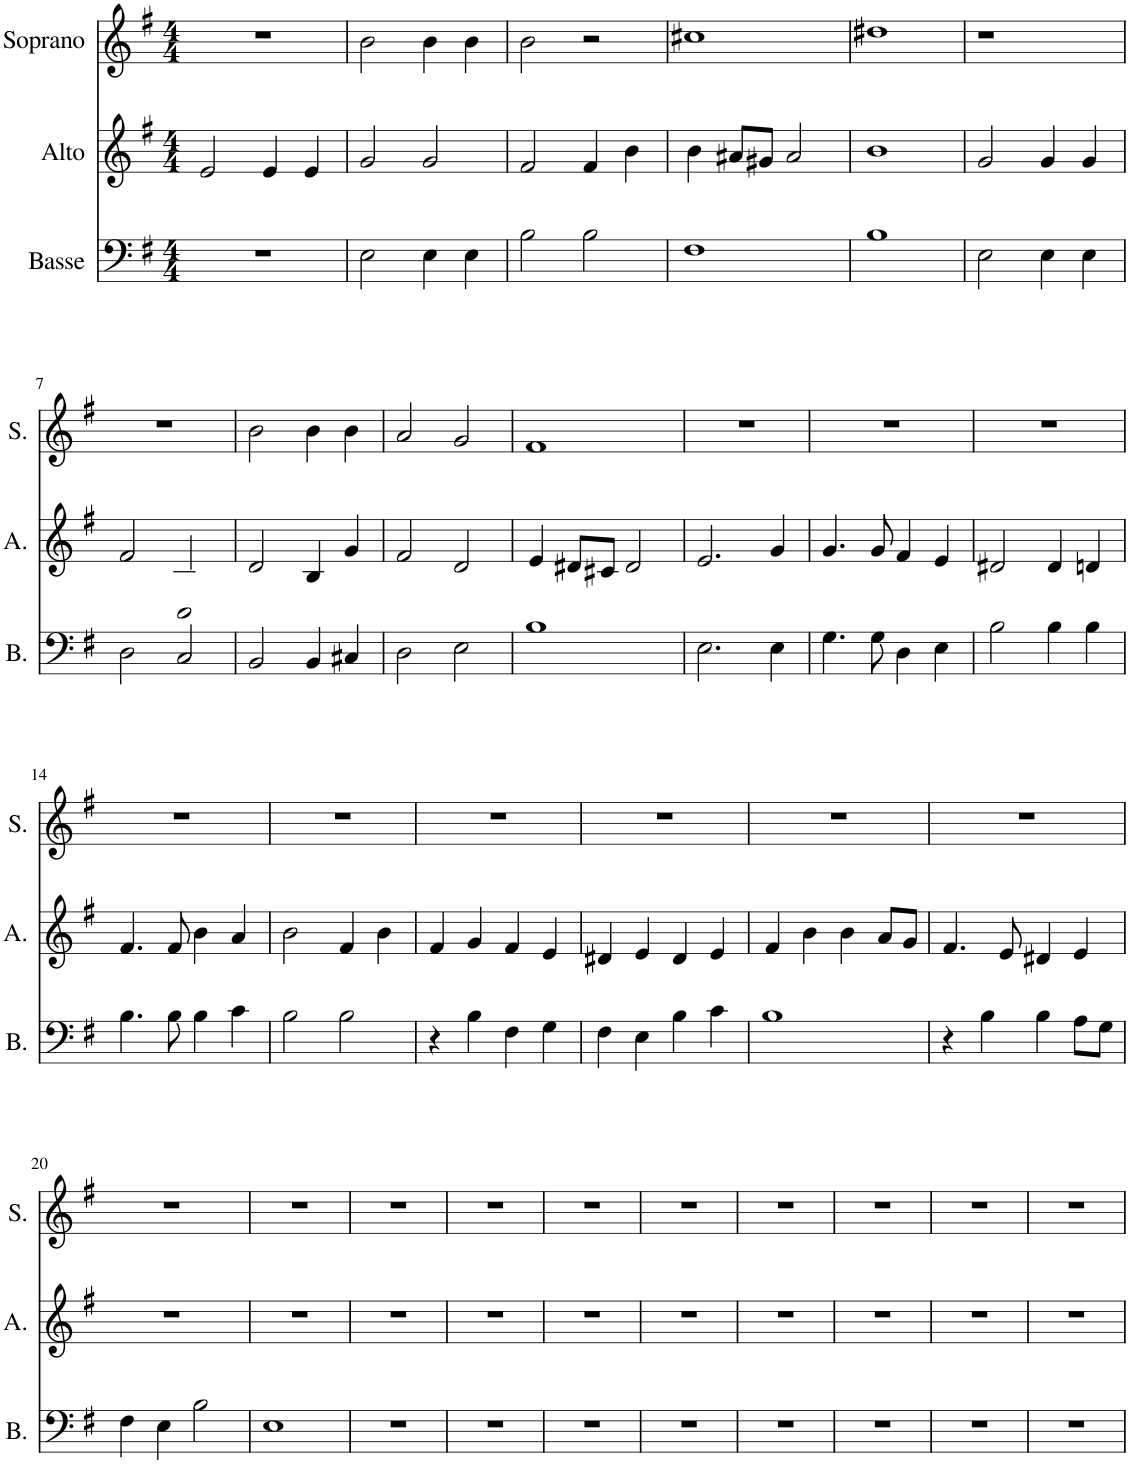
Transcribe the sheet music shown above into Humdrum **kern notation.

**kern	**kern	**kern
*part3	*part2	*part1
*staff3	*staff2	*staff1
*I"Basse	*I"Alto	*I"Soprano
*I'B.	*I'A.	*I'S.
*clefF4	*clefG2	*clefG2
*k[f#]	*k[f#]	*k[f#]
*M4/4	*M4/4	*M4/4
=1	=1	=1
1r	2e/	1r
.	4e/	.
.	4e/	.
=2	=2	=2
2E\	2g/	2b\
4E\	2g/	4b\
4E\	.	4b\
=3	=3	=3
2B\	2f#/	2b\
2B\	4f#/	2r
.	4b\	.
=4	=4	=4
1F#	4b\	1cc#X
.	8a#X/L	.
.	8g#X/J	.
.	2a#/	.
=5	=5	=5
1B	1b	1dd#X
=6	=6	=6
2E\	2g/	1r
4E\	4g/	.
4E\	4g/	.
!!LO:LB:g=z
=7	=7	=7
2D\	2f#/	1r
2C/	2c/	.
=8	=8	=8
2BB/	2d/	2b\
4BB/	4B/	4b\
4C#X/	4g/	4b\
=9	=9	=9
2D\	2f#/	2a/
2E\	2d/	2g/
=10	=10	=10
1B	4e/	1f#
.	8d#X/L	.
.	8c#X/J	.
.	2d#/	.
=11	=11	=11
2.E\	2.e/	1r
4E\	4g/	.
=12	=12	=12
4.G\	4.g/	1r
8G\	8g/	.
4D\	4f#/	.
4E\	4e/	.
=13	=13	=13
2B\	2d#X/	1r
4B\	4d#/	.
4B\	4dn/	.
!!LO:LB:g=z
=14	=14	=14
4.B\	4.f#/	1r
8B\	8f#/	.
4B\	4b\	.
4c\	4a/	.
=15	=15	=15
2B\	2b\	1r
2B\	4f#/	.
.	4b\	.
=16	=16	=16
4r	4f#/	1r
4B\	4g/	.
4F#\	4f#/	.
4G\	4e/	.
=17	=17	=17
4F#\	4d#X/	1r
4E\	4e/	.
4B\	4d#/	.
4c\	4e/	.
=18	=18	=18
1B	4f#/	1r
.	4b\	.
.	4b\	.
.	8a/L	.
.	8g/J	.
=19	=19	=19
4r	4.f#/	1r
4B\	.	.
.	8e/	.
4B\	4d#X/	.
8A\L	4e/	.
8G\J	.	.
!!LO:LB:g=z
=20	=20	=20
4F#\	1r	1r
4E\	.	.
2B\	.	.
=21	=21	=21
1E	1r	1r
=22	=22	=22
1r	1r	1r
=23	=23	=23
1r	1r	1r
=24	=24	=24
1r	1r	1r
=25	=25	=25
1r	1r	1r
=26	=26	=26
1r	1r	1r
=27	=27	=27
1r	1r	1r
=28	=28	=28
1r	1r	1r
=29	=29	=29
1r	1r	1r
=	=	=
*-	*-	*-
